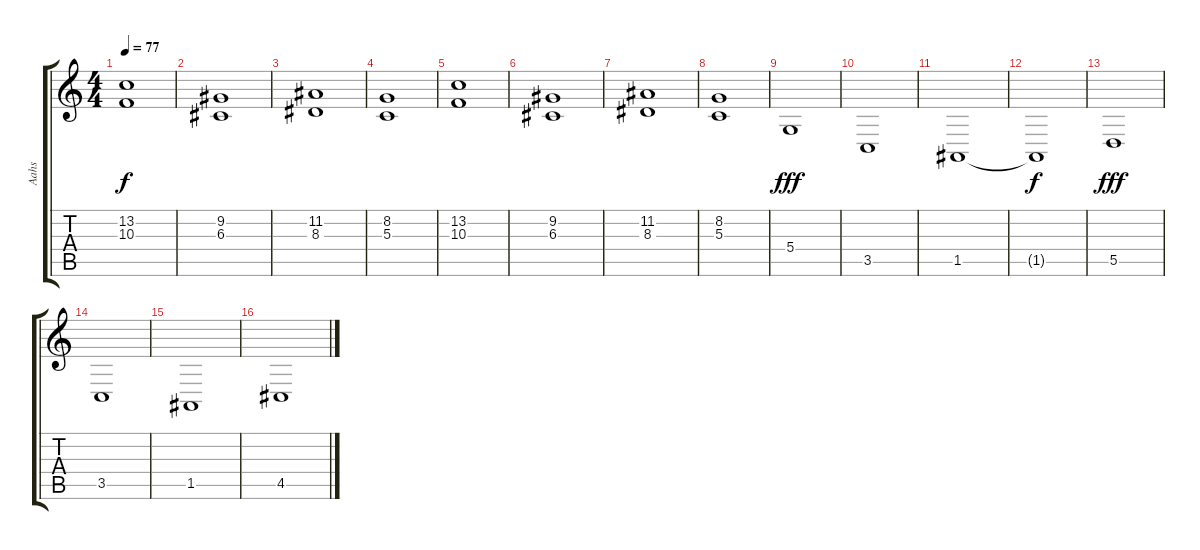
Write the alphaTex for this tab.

\track ("Aahs" "Aahs") {instrument choiraahs}
\staff {score tabs}
\tuning (E4 B3 G3 D3 A2 E2) {hide}
\ts (4 4)
\tempo 77
\clef g2
\ks c
(13.2 10.3).1{dy f instrument choiraahs} |
(9.2 6.3).1 |
(11.2 8.3).1 |
(8.2 5.3).1 |
(13.2 10.3).1 |
(9.2 6.3).1 |
(11.2 8.3).1 |
(8.2 5.3).1 |
5.4.1{dy fff} |
3.5.1 |
1.5.1 |
1.5{t}.1{dy f} |
5.5.1{dy fff} |
3.5.1 |
1.5.1 |
4.5.1
